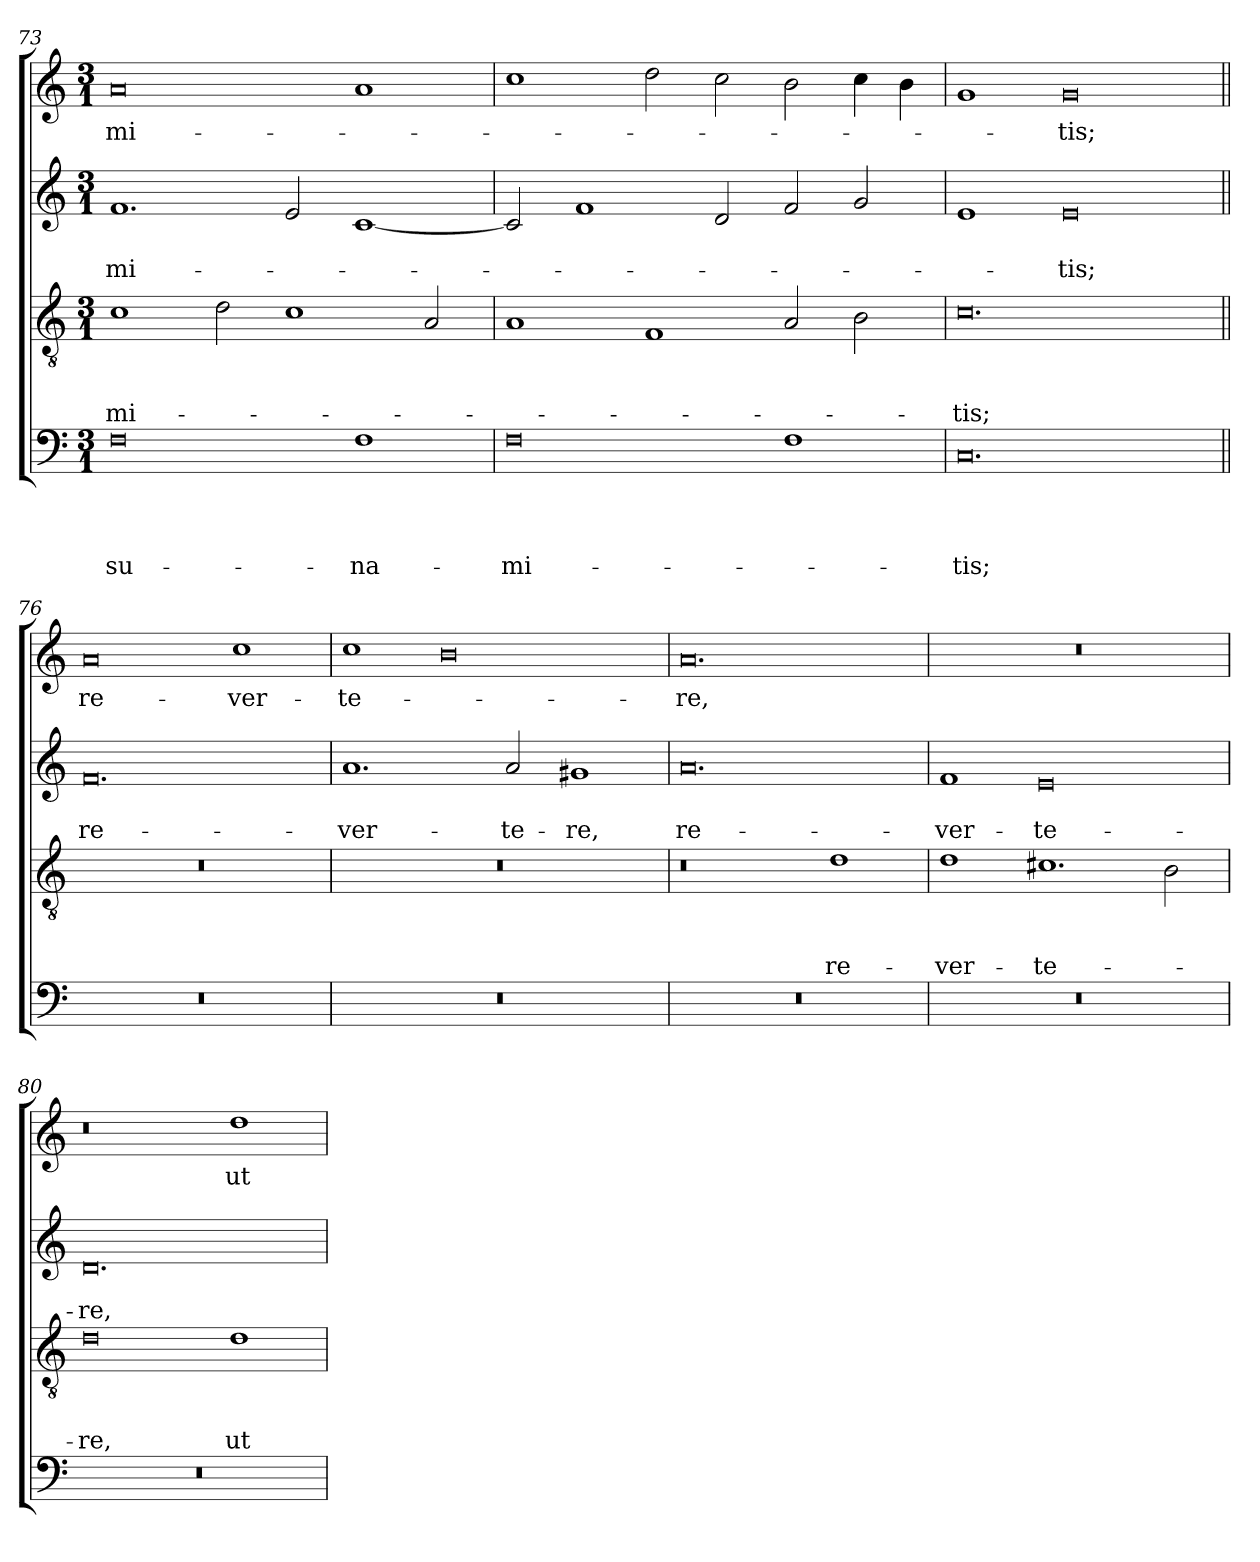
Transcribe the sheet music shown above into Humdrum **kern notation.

**kern	**text	**text	**text	**text	**kern	**text	**text	**text	**kern	**text	**text	**kern	**text
*part4	*part4	*part4	*part4	*part4	*part3	*part3	*part3	*part3	*part2	*part2	*part2	*part1	*part1
*staff4	*staff4	*staff4	*staff4	*staff4	*staff3	*staff3	*staff3	*staff3	*staff2	*staff2	*staff2	*staff1	*staff1
*clefF4	*	*	*	*	*clefGv2	*	*	*	*clefG2	*	*	*clefG2	*
*k[]	*	*	*	*	*k[]	*	*	*	*k[]	*	*	*k[]	*
*C:	*	*	*	*	*C:	*	*	*	*C:	*	*	*C:	*
*M3/1	*	*	*	*	*M3/1	*	*	*	*M3/1	*	*	*M3/1	*
=73	=73	=73	=73	=73	=73	=73	=73	=73	=73	=73	=73	=73	=73
!	!	!	!	!LO:LY:b	!	!	!	!LO:LY:b	!	!	!LO:LY:b	!	!LO:LY:b
0F	.	.	.	su-	1c	.	.	-mi-	1.f	.	-mi-	0a	-mi-
.	.	.	.	.	2d\	.	.	.	.	.	.	.	.
.	.	.	.	.	1c	.	.	.	2e/	.	.	.	.
!	!	!	!	!LO:LY:b	!	!	!	!	!	!	!	!	!
1F	.	.	.	-na-	.	.	.	.	[1c	.	.	1a	.
.	.	.	.	.	2A/	.	.	.	.	.	.	.	.
!!LO:LB:g=z
=74	=74	=74	=74	=74	=74	=74	=74	=74	=74	=74	=74	=74	=74
!	!	!	!	!LO:LY:b	!	!	!	!	!	!	!	!	!
0F	.	.	.	-mi-	1A	.	.	.	2c/]	.	.	1cc	.
.	.	.	.	.	.	.	.	.	1f	.	.	.	.
.	.	.	.	.	1F	.	.	.	.	.	.	2dd\	.
.	.	.	.	.	.	.	.	.	2d/	.	.	2cc\	.
1F	.	.	.	.	2A/	.	.	.	2f/	.	.	2b\	.
.	.	.	.	.	2B\	.	.	.	2g/	.	.	4cc\	.
.	.	.	.	.	.	.	.	.	.	.	.	4b\	.
=75	=75	=75	=75	=75	=75	=75	=75	=75	=75	=75	=75	=75	=75
!	!	!	!	!LO:LY:b	!	!	!	!LO:LY:b	!	!	!	!	!
0.C	.	.	.	-tis;	0.c	.	.	-tis;	1e	.	.	1g	.
!	!	!	!	!	!	!	!	!	!	!	!LO:LY:b	!	!LO:LY:b
.	.	.	.	.	.	.	.	.	0e	.	-tis;	0g	-tis;
=76||	=76||	=76||	=76||	=76||	=76||	=76||	=76||	=76||	=76||	=76||	=76||	=76||	=76||
!	!	!	!	!	!	!	!	!	!	!	!LO:LY:b	!	!LO:LY:b
0.r	.	.	.	.	0.r	.	.	.	0.f	.	re-	0a	re-
!	!	!	!	!	!	!	!	!	!	!	!	!	!LO:LY:b
.	.	.	.	.	.	.	.	.	.	.	.	1cc	-ver-
=77	=77	=77	=77	=77	=77	=77	=77	=77	=77	=77	=77	=77	=77
!	!	!	!	!	!	!	!	!	!	!	!LO:LY:b	!	!LO:LY:b
0.r	.	.	.	.	0.r	.	.	.	1.a	.	-ver-	1cc	-te-
.	.	.	.	.	.	.	.	.	.	.	.	0b	.
!	!	!	!	!	!	!	!	!	!	!	!LO:LY:b	!	!
.	.	.	.	.	.	.	.	.	2a/	.	-te-	.	.
!	!	!	!	!	!	!	!	!	!	!	!LO:LY:b	!	!
.	.	.	.	.	.	.	.	.	1g#X	.	-re,	.	.
=78	=78	=78	=78	=78	=78	=78	=78	=78	=78	=78	=78	=78	=78
!	!	!	!	!	!	!	!	!	!	!	!LO:LY:b	!	!LO:LY:b
0.r	.	.	.	.	0r	.	.	.	0.a	.	re-	0.a	-re,
!	!	!	!	!	!	!	!	!LO:LY:b	!	!	!	!	!
.	.	.	.	.	1d	.	.	re-	.	.	.	.	.
=79	=79	=79	=79	=79	=79	=79	=79	=79	=79	=79	=79	=79	=79
!	!	!	!	!	!	!	!	!LO:LY:b	!	!	!LO:LY:b	!	!
0.r	.	.	.	.	1d	.	.	-ver-	1f	.	-ver-	0.r	.
!	!	!	!	!	!	!	!	!LO:LY:b	!	!	!LO:LY:b	!	!
.	.	.	.	.	1.c#X	.	.	-te-	0e	.	-te-	.	.
.	.	.	.	.	2B\	.	.	.	.	.	.	.	.
=80	=80	=80	=80	=80	=80	=80	=80	=80	=80	=80	=80	=80	=80
!	!	!	!	!	!	!	!	!LO:LY:b	!	!	!LO:LY:b	!	!
0.r	.	.	.	.	0d	.	.	-re,	0.d	.	-re,	0r	.
!	!	!	!	!	!	!	!	!LO:LY:b	!	!	!	!	!LO:LY:b
.	.	.	.	.	1d	.	.	ut	.	.	.	1dd	ut
=	=	=	=	=	=	=	=	=	=	=	=	=	=
*-	*-	*-	*-	*-	*-	*-	*-	*-	*-	*-	*-	*-	*-
